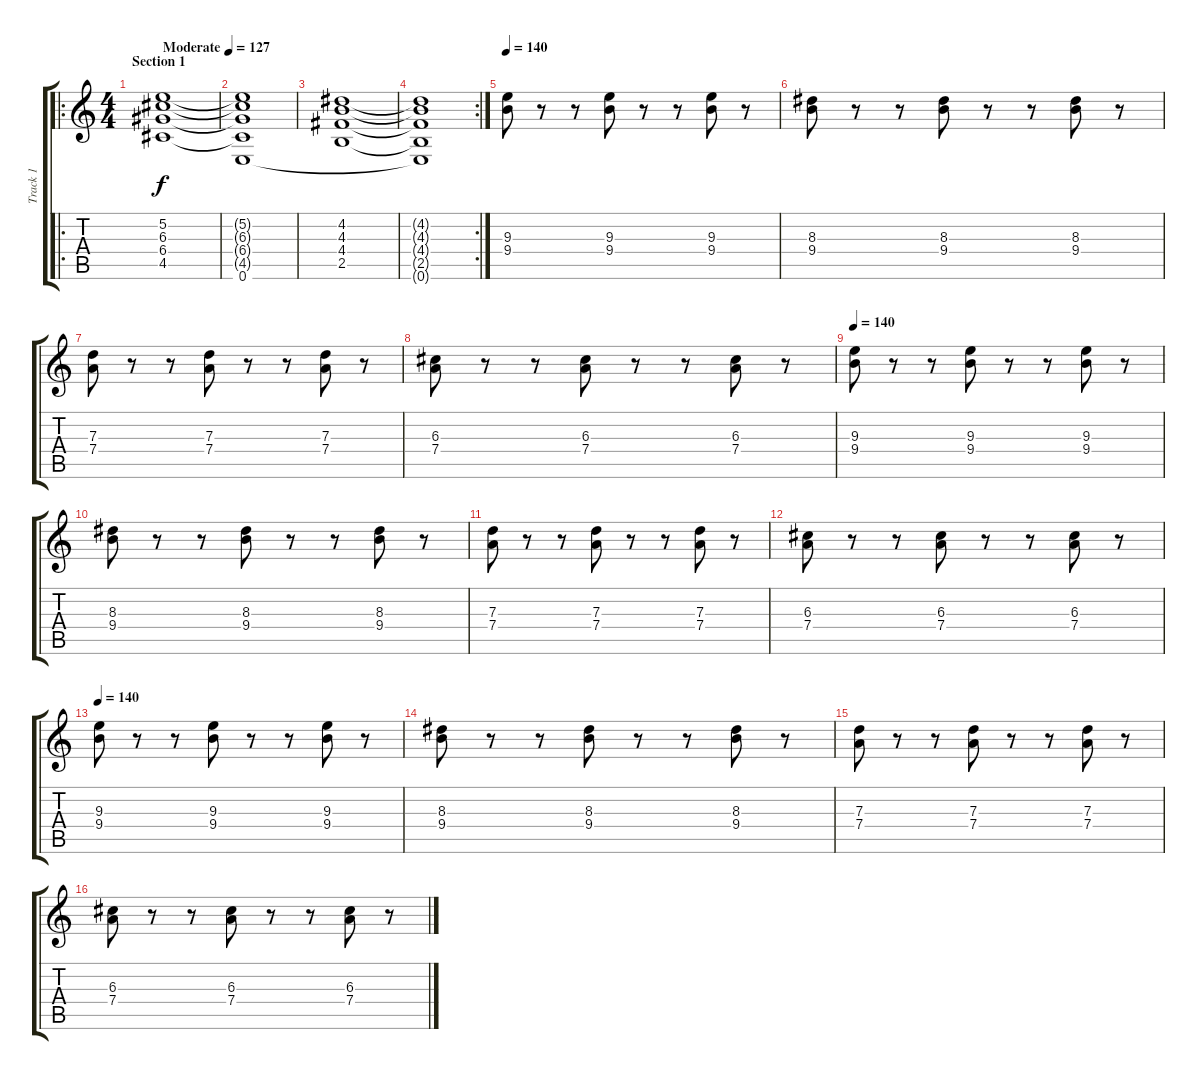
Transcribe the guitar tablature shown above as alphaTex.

\track ("Track 1" "Track 1") {instrument electricguitarjazz}
\staff {score tabs}
\tuning (E4 B3 G3 D3 A2 E2) {hide}
\ro
\ts (4 4)
\section ("" "Section 1")
\tempo (127 "Moderate")
\clef g2
\ks c
(5.2 6.3 6.4 4.5).1{dy f instrument electricguitarjazz} |
(5.2{t} 6.3{t} 6.4{t} 4.5{t} 0.6).1 |
(4.2 4.3 4.4 2.5).1 |
\rc 2
(4.2{t} 4.3{t} 4.4{t} 2.5{t} 0.6{t}).1 |
\tempo 140
(9.3 9.4).8{volume 10} r.8 r.8 (9.3 9.4).8 r.8 r.8 (9.3 9.4).8 r.8 |
(8.3 9.4).8 r.8 r.8 (8.3 9.4).8 r.8 r.8 (8.3 9.4).8 r.8 |
(7.3 7.4).8 r.8 r.8 (7.3 7.4).8 r.8 r.8 (7.3 7.4).8 r.8 |
(6.3 7.4).8 r.8 r.8 (6.3 7.4).8 r.8 r.8 (6.3 7.4).8 r.8 |
\tempo 140
(9.3 9.4).8{volume 10} r.8 r.8 (9.3 9.4).8 r.8 r.8 (9.3 9.4).8 r.8 |
(8.3 9.4).8 r.8 r.8 (8.3 9.4).8 r.8 r.8 (8.3 9.4).8 r.8 |
(7.3 7.4).8 r.8 r.8 (7.3 7.4).8 r.8 r.8 (7.3 7.4).8 r.8 |
(6.3 7.4).8 r.8 r.8 (6.3 7.4).8 r.8 r.8 (6.3 7.4).8 r.8 |
\tempo 140
(9.3 9.4).8{volume 10} r.8 r.8 (9.3 9.4).8 r.8 r.8 (9.3 9.4).8 r.8 |
(8.3 9.4).8 r.8 r.8 (8.3 9.4).8 r.8 r.8 (8.3 9.4).8 r.8 |
(7.3 7.4).8 r.8 r.8 (7.3 7.4).8 r.8 r.8 (7.3 7.4).8 r.8 |
(6.3 7.4).8 r.8 r.8 (6.3 7.4).8 r.8 r.8 (6.3 7.4).8 r.8
